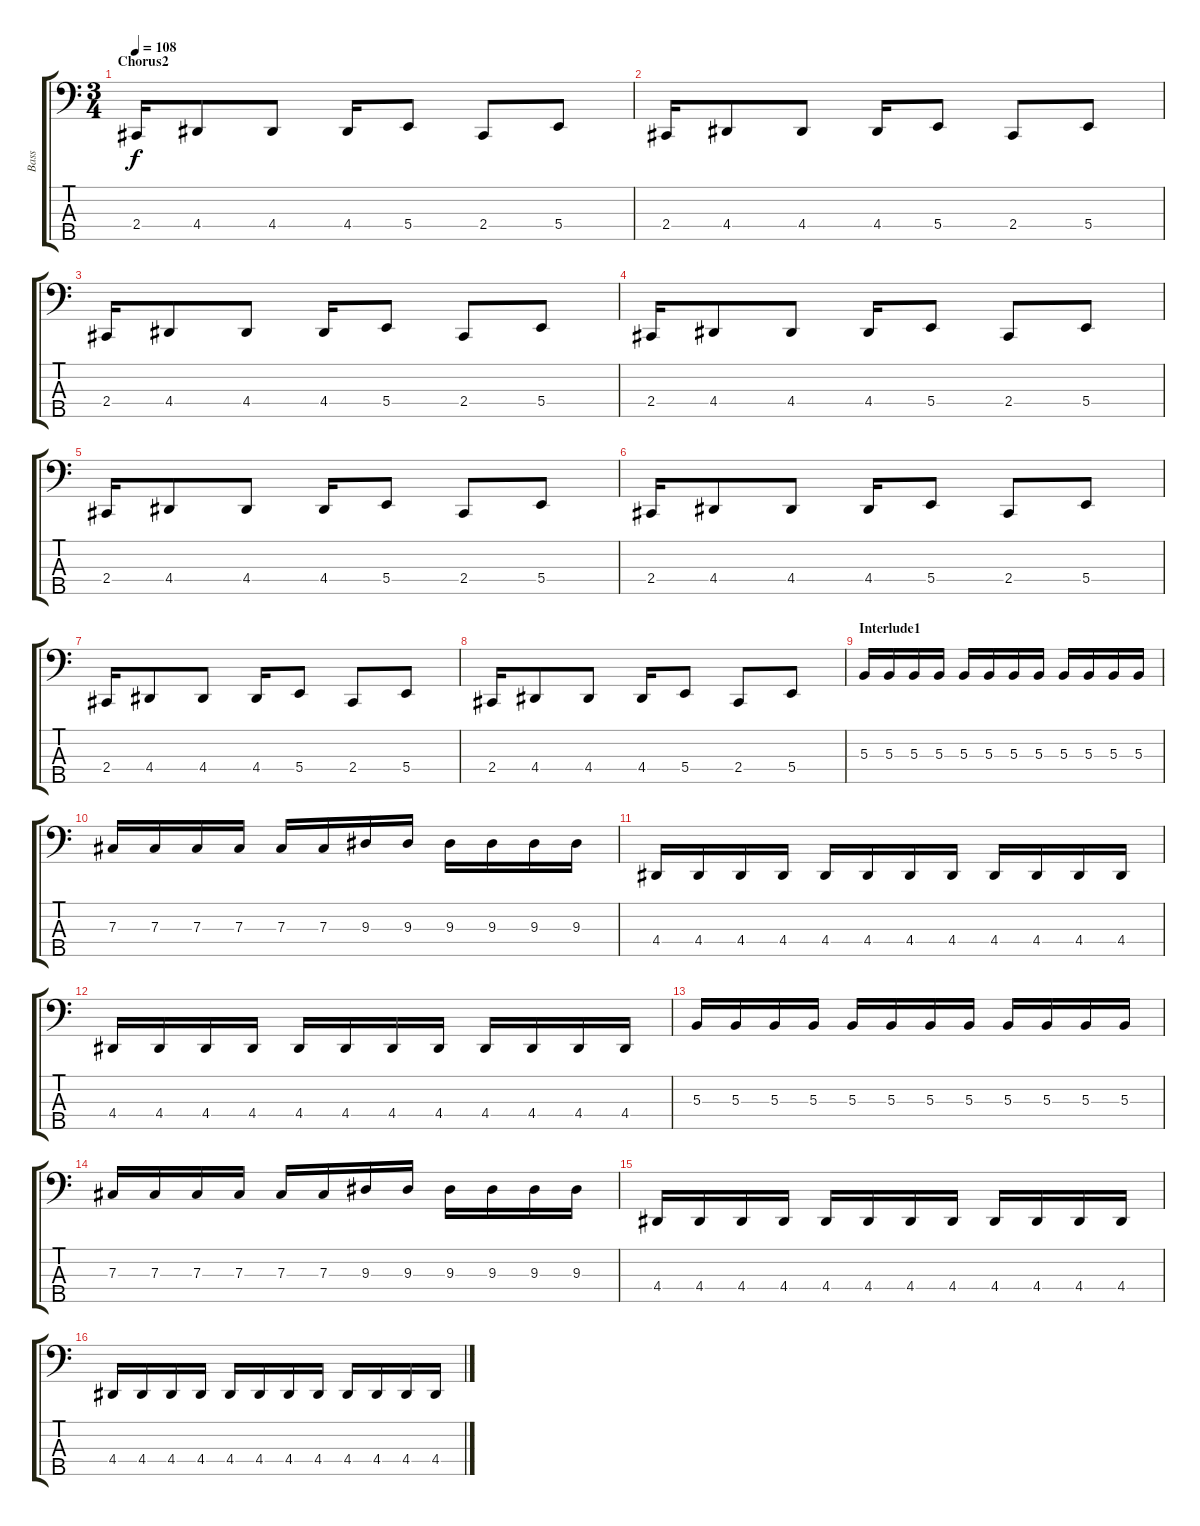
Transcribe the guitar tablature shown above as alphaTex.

\track ("Bass" "Bass") {instrument electricbassfinger}
\staff {score tabs}
\tuning (E2 B1 Gb1 B0 Bb0) {hide}
\ts (3 4)
\section ("" "Chorus2")
\tempo 108
\clef f4
\ks c
2.4.16{dy f} 4.4.8 4.4.8 4.4.16 5.4.8 2.4.8 5.4.8 |
2.4.16 4.4.8 4.4.8 4.4.16 5.4.8 2.4.8 5.4.8 |
2.4.16 4.4.8 4.4.8 4.4.16 5.4.8 2.4.8 5.4.8 |
2.4.16 4.4.8 4.4.8 4.4.16 5.4.8 2.4.8 5.4.8 |
2.4.16 4.4.8 4.4.8 4.4.16 5.4.8 2.4.8 5.4.8 |
2.4.16 4.4.8 4.4.8 4.4.16 5.4.8 2.4.8 5.4.8 |
2.4.16 4.4.8 4.4.8 4.4.16 5.4.8 2.4.8 5.4.8 |
2.4.16 4.4.8 4.4.8 4.4.16 5.4.8 2.4.8 5.4.8 |
\section ("" "Interlude1")
5.3.16 5.3.16 5.3.16 5.3.16 5.3.16 5.3.16 5.3.16 5.3.16 5.3.16 5.3.16 5.3.16 5.3.16 |
7.3.16 7.3.16 7.3.16 7.3.16 7.3.16 7.3.16 9.3.16 9.3.16 9.3.16 9.3.16 9.3.16 9.3.16 |
4.4.16 4.4.16 4.4.16 4.4.16 4.4.16 4.4.16 4.4.16 4.4.16 4.4.16 4.4.16 4.4.16 4.4.16 |
4.4.16 4.4.16 4.4.16 4.4.16 4.4.16 4.4.16 4.4.16 4.4.16 4.4.16 4.4.16 4.4.16 4.4.16 |
5.3.16 5.3.16 5.3.16 5.3.16 5.3.16 5.3.16 5.3.16 5.3.16 5.3.16 5.3.16 5.3.16 5.3.16 |
7.3.16 7.3.16 7.3.16 7.3.16 7.3.16 7.3.16 9.3.16 9.3.16 9.3.16 9.3.16 9.3.16 9.3.16 |
4.4.16 4.4.16 4.4.16 4.4.16 4.4.16 4.4.16 4.4.16 4.4.16 4.4.16 4.4.16 4.4.16 4.4.16 |
4.4.16 4.4.16 4.4.16 4.4.16 4.4.16 4.4.16 4.4.16 4.4.16 4.4.16 4.4.16 4.4.16 4.4.16
